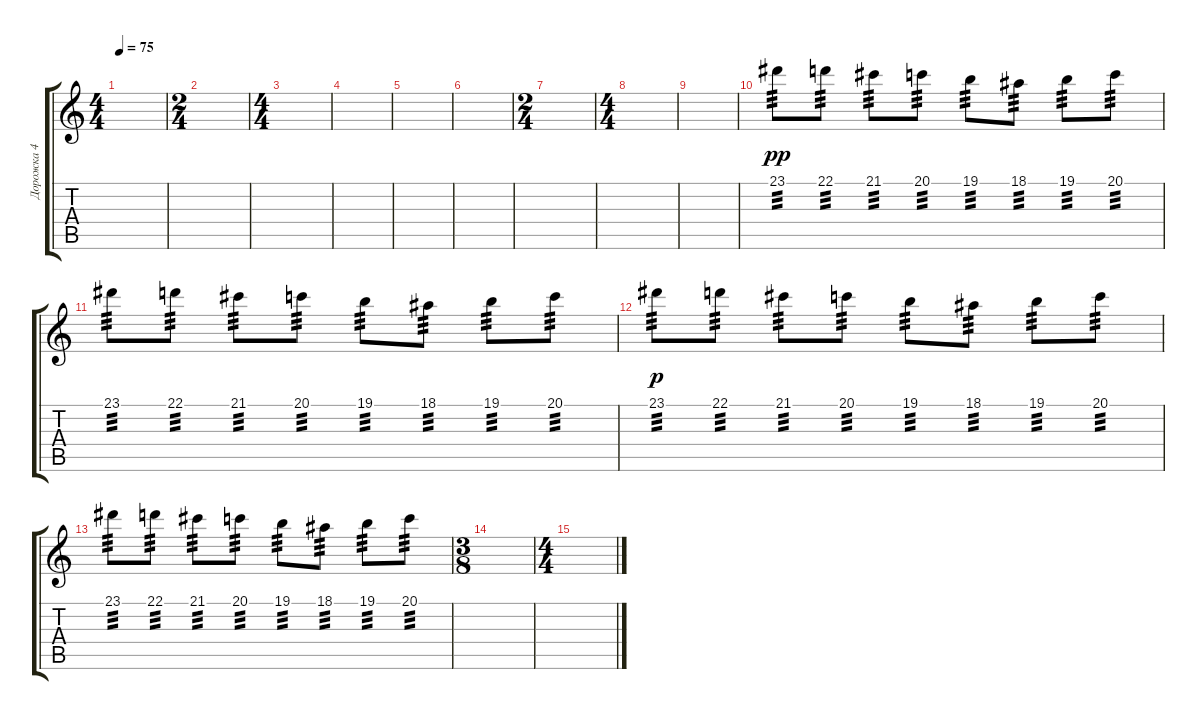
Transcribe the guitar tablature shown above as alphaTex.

\track ("Дорожка 4" "Дорожка 4") {instrument birdtweet}
\staff {score tabs}
\tuning (E4 B3 G3 D3 A2 D2) {hide}
\ts (4 4)
\tempo 75
\clef g2
\ks c
|
\ts (2 4)
|
\ts (4 4)
|
|
|
|
\ts (2 4)
|
\ts (4 4)
|
|
23.1.8{tp 3 dy pp volume 11} 22.1.8{tp 3} 21.1.8{tp 3 volume 0} 20.1.8{tp 3} 19.1.8{tp 3} 18.1.8{tp 3 volume 7} 19.1.8{tp 3} 20.1.8{tp 3} |
23.1.8{tp 3 volume 16} 22.1.8{tp 3} 21.1.8{tp 3 volume 4} 20.1.8{tp 3} 19.1.8{tp 3} 18.1.8{tp 3 volume 9} 19.1.8{tp 3} 20.1.8{tp 3} |
23.1.8{tp 3 dy p volume 11} 22.1.8{tp 3} 21.1.8{tp 3 volume 0} 20.1.8{tp 3} 19.1.8{tp 3} 18.1.8{tp 3 volume 7} 19.1.8{tp 3} 20.1.8{tp 3} |
23.1.8{tp 3 volume 16} 22.1.8{tp 3} 21.1.8{tp 3 volume 4} 20.1.8{tp 3} 19.1.8{tp 3} 18.1.8{tp 3 volume 9} 19.1.8{tp 3} 20.1.8{tp 3} |
\ts (3 8)
|
\ts (4 4)
